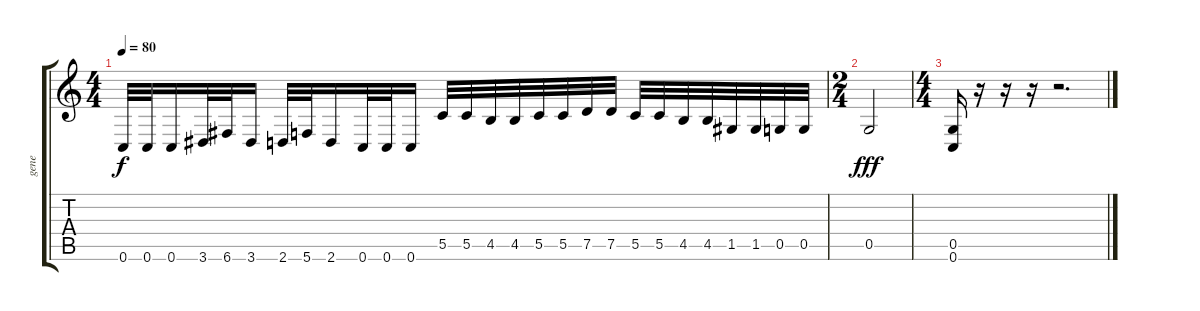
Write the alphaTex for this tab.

\track ("gene" "gene") {instrument distortionguitar}
\staff {score tabs}
\tuning (D4 A3 F3 C3 G2 C2) {hide}
\ts (4 4)
\tempo 80
\clef g2
\ks c
0.6.32{dy f} 0.6.32 0.6.16 3.6.32 6.6.32 3.6.16 2.6.32 5.6.32 2.6.16 0.6.32 0.6.32 0.6.16 5.5.32 5.5.32 4.5.32 4.5.32 5.5.32 5.5.32 7.5.32 7.5.32 5.5.32 5.5.32 4.5.32 4.5.32 1.5.32 1.5.32 0.5.32 0.5.32 |
\ts (2 4)
0.5.2{dy fff} |
\ts (4 4)
(0.5 0.6).16 r.16 r.16 r.16 r.2{d}
